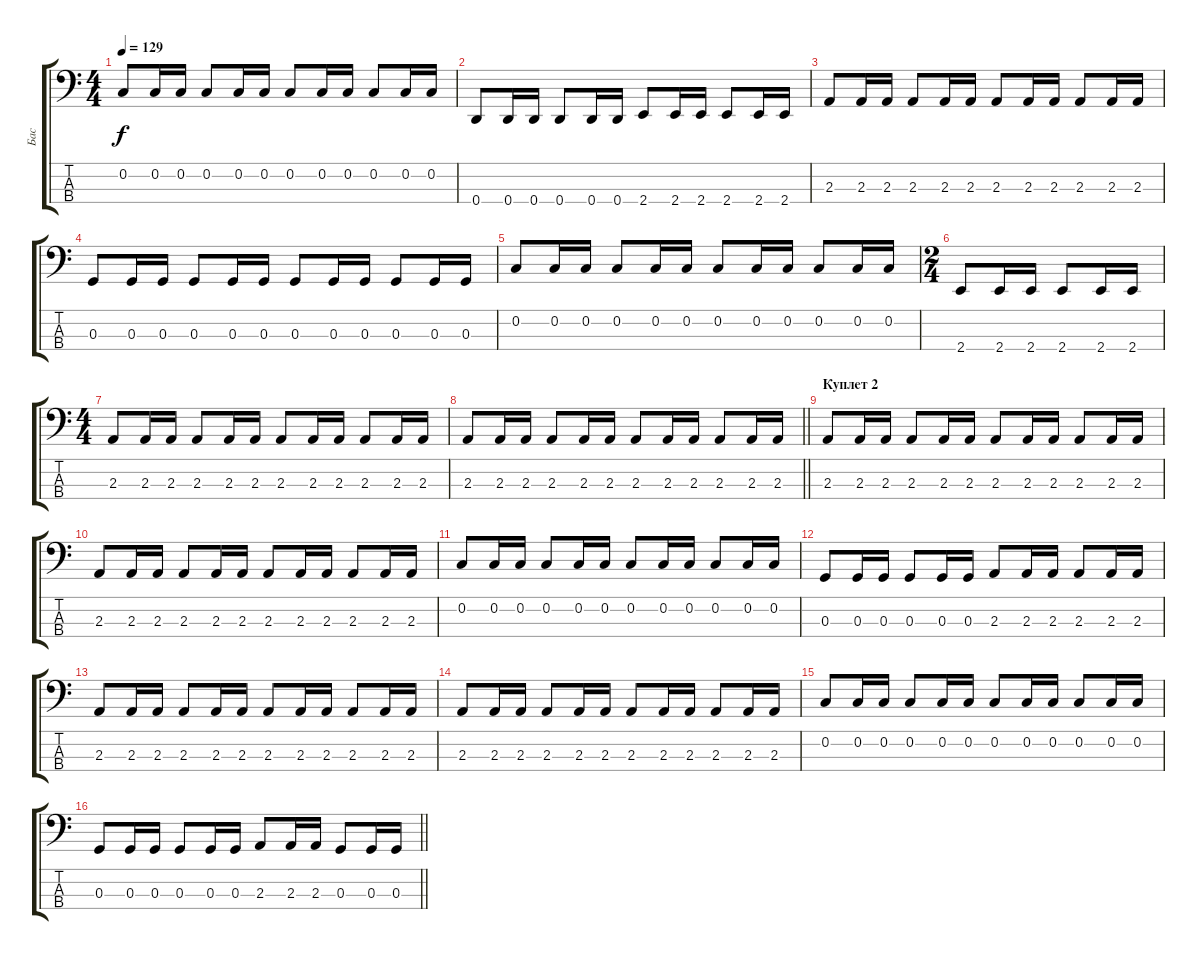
\track ("Бас" "Бас") {instrument electricbassfinger}
\staff {score tabs}
\tuning (F2 C2 G1 D1) {hide}
\ts (4 4)
\tempo 129
\clef f4
\ks c
0.2.8{dy f} 0.2.16 0.2.16 0.2.8 0.2.16 0.2.16 0.2.8 0.2.16 0.2.16 0.2.8 0.2.16 0.2.16 |
0.4.8 0.4.16 0.4.16 0.4.8 0.4.16 0.4.16 2.4.8 2.4.16 2.4.16 2.4.8 2.4.16 2.4.16 |
2.3.8 2.3.16 2.3.16 2.3.8 2.3.16 2.3.16 2.3.8 2.3.16 2.3.16 2.3.8 2.3.16 2.3.16 |
0.3.8 0.3.16 0.3.16 0.3.8 0.3.16 0.3.16 0.3.8 0.3.16 0.3.16 0.3.8 0.3.16 0.3.16 |
0.2.8 0.2.16 0.2.16 0.2.8 0.2.16 0.2.16 0.2.8 0.2.16 0.2.16 0.2.8 0.2.16 0.2.16 |
\ts (2 4)
2.4.8 2.4.16 2.4.16 2.4.8 2.4.16 2.4.16 |
\ts (4 4)
2.3.8 2.3.16 2.3.16 2.3.8 2.3.16 2.3.16 2.3.8 2.3.16 2.3.16 2.3.8 2.3.16 2.3.16 |
\barLineRight lightlight
2.3.8 2.3.16 2.3.16 2.3.8 2.3.16 2.3.16 2.3.8 2.3.16 2.3.16 2.3.8 2.3.16 2.3.16 |
\section ("" "Куплет 2")
2.3.8 2.3.16 2.3.16 2.3.8 2.3.16 2.3.16 2.3.8 2.3.16 2.3.16 2.3.8 2.3.16 2.3.16 |
2.3.8 2.3.16 2.3.16 2.3.8 2.3.16 2.3.16 2.3.8 2.3.16 2.3.16 2.3.8 2.3.16 2.3.16 |
0.2.8 0.2.16 0.2.16 0.2.8 0.2.16 0.2.16 0.2.8 0.2.16 0.2.16 0.2.8 0.2.16 0.2.16 |
0.3.8 0.3.16 0.3.16 0.3.8 0.3.16 0.3.16 2.3.8 2.3.16 2.3.16 2.3.8 2.3.16 2.3.16 |
2.3.8 2.3.16 2.3.16 2.3.8 2.3.16 2.3.16 2.3.8 2.3.16 2.3.16 2.3.8 2.3.16 2.3.16 |
2.3.8 2.3.16 2.3.16 2.3.8 2.3.16 2.3.16 2.3.8 2.3.16 2.3.16 2.3.8 2.3.16 2.3.16 |
0.2.8 0.2.16 0.2.16 0.2.8 0.2.16 0.2.16 0.2.8 0.2.16 0.2.16 0.2.8 0.2.16 0.2.16 |
\barLineRight lightlight
0.3.8 0.3.16 0.3.16 0.3.8 0.3.16 0.3.16 2.3.8 2.3.16 2.3.16 0.3.8 0.3.16 0.3.16
